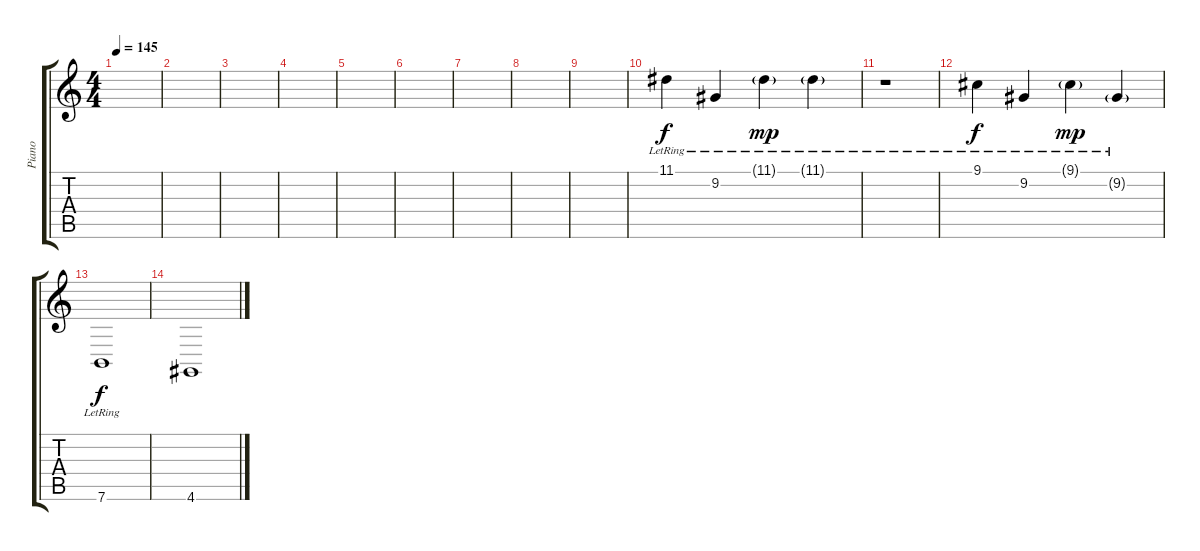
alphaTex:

\track ("Piano" "Piano") {instrument acousticgrandpiano}
\staff {score tabs}
\tuning (E4 B3 G3 D3 A2 E2) {hide}
\ts (4 4)
\tempo 145
\clef g2
\ks c
|
|
|
|
|
|
|
|
|
11.1{lr}.4 9.2{lr}.4 11.1{g lr}.4{dy mp} 11.1{g lr}.4 |
r.1 |
9.1{lr}.4{dy f} 9.2{lr}.4 9.1{g lr}.4{dy mp} 9.2{g lr}.4 |
7.6{lr}.1{dy f} |
4.6.1
